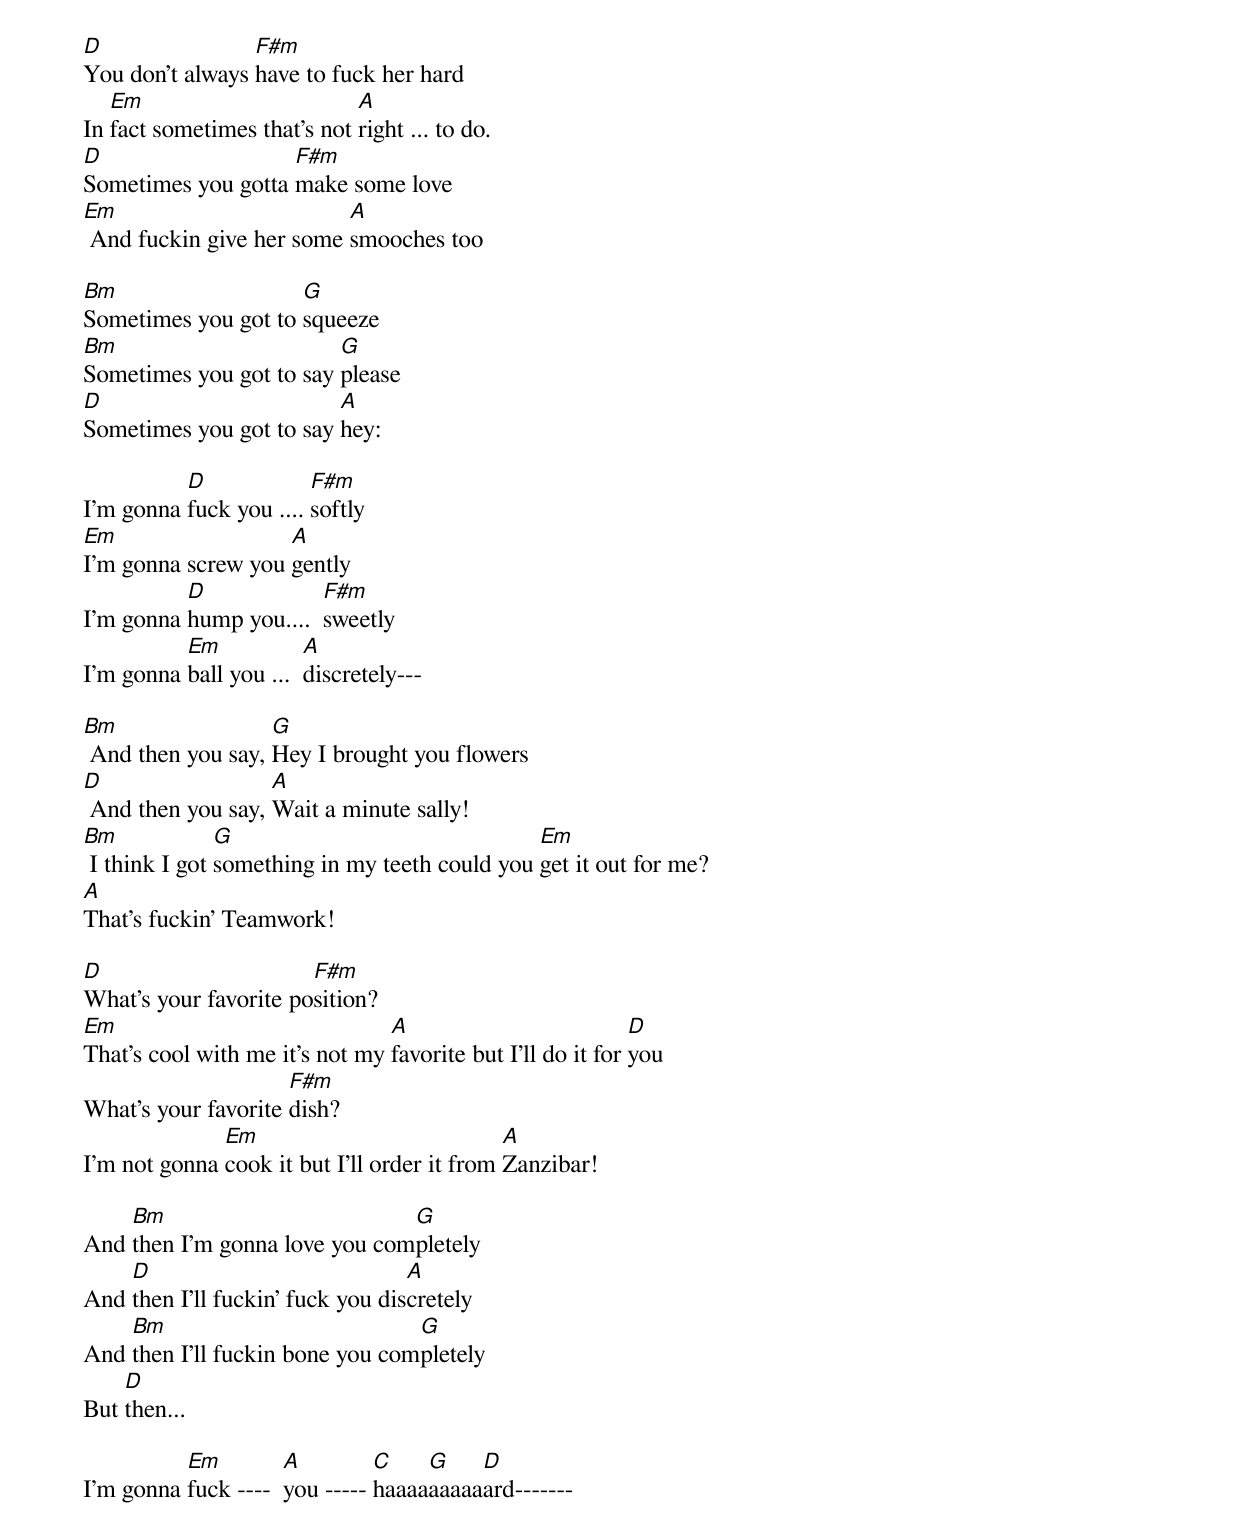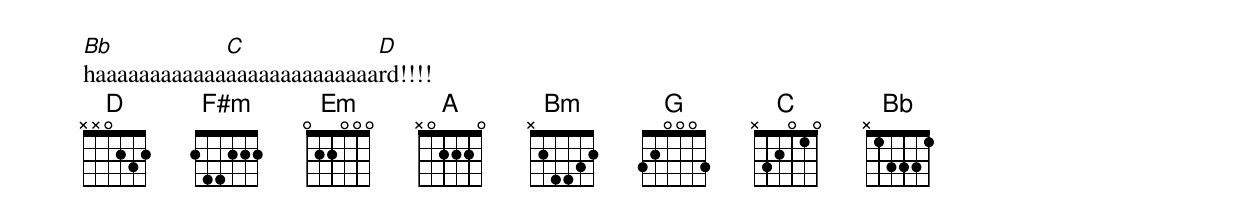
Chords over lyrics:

D                F#m
You don't always have to fuck her hard
   Em                        A
In fact sometimes that's not right ... to do.
D                   F#m
Sometimes you gotta make some love
Em                        A
 And fuckin give her some smooches too

Bm                   G
Sometimes you got to squeeze
Bm                       G
Sometimes you got to say please
D                        A
Sometimes you got to say hey:

          D             F#m
I'm gonna fuck you .... softly
Em                  A
I'm gonna screw you gently
          D             F#m
I'm gonna hump you....  sweetly
          Em            A
I'm gonna ball you ...  discretely---

Bm                 G
 And then you say, Hey I brought you flowers
D                  A
 And then you say, Wait a minute sally!
Bm             G                               Em
 I think I got something in my teeth could you get it out for me?
A
That's fuckin' Teamwork!

D                      F#m
What's your favorite position?
Em                              A                           D
That's cool with me it's not my favorite but I'll do it for you
                     F#m
What's your favorite dish?
              Em                             A
I'm not gonna cook it but I'll order it from Zanzibar!

    Bm                         G
And then I'm gonna love you completely
    D                             A
And then I'll fuckin' fuck you discretely
    Bm                           G
And then I'll fuckin bone you completely
    D
But then...

          Em         A         C    G    D
I'm gonna fuck ----  you ----- haaaaaaaaaard-------
Bb           C             D
haaaaaaaaaaaaaaaaaaaaaaaaaard!!!!
